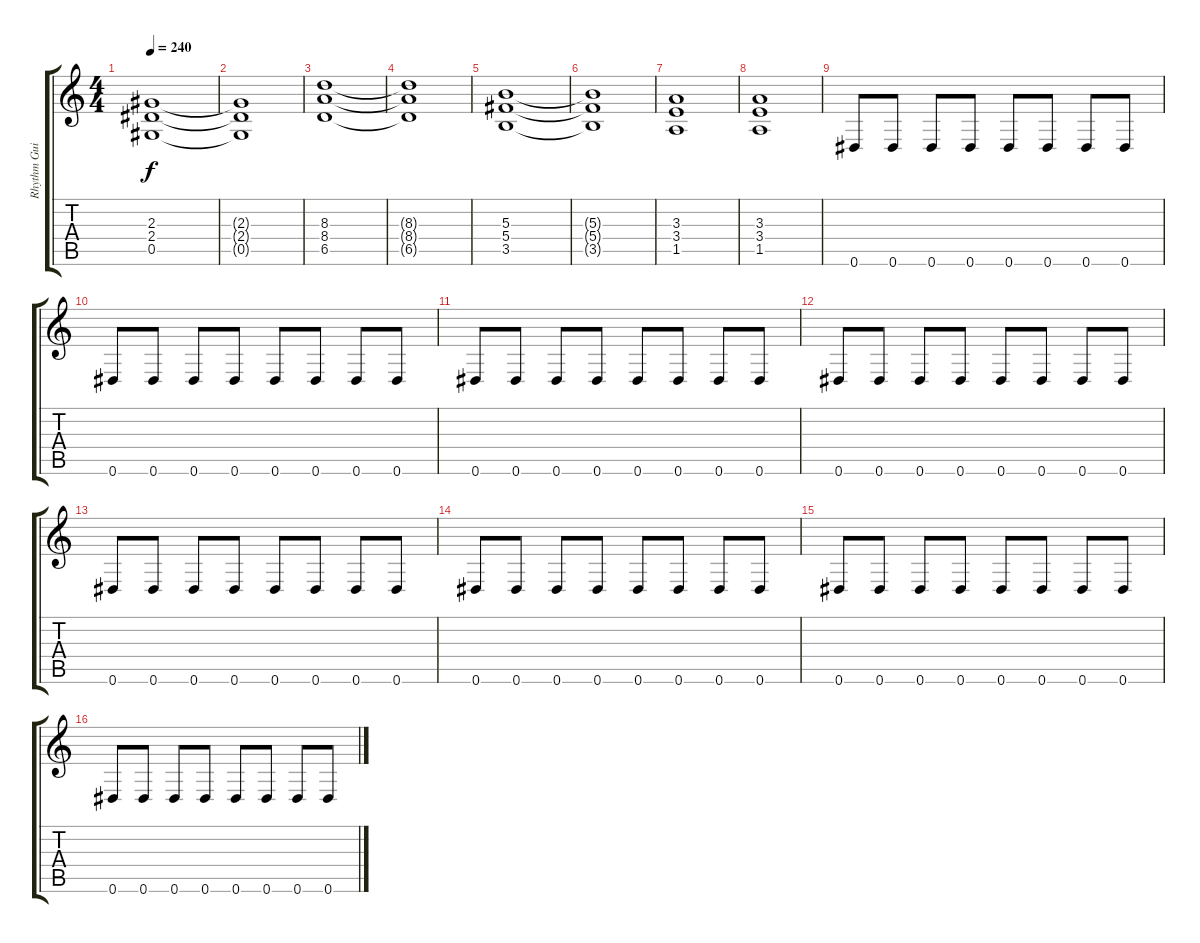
\track ("Rhythm Guitar" "Rhythm Gui") {instrument overdrivenguitar}
\staff {score tabs}
\tuning (Eb4 Bb3 Gb3 Db3 Ab2 Eb2) {hide}
\ts (4 4)
\tempo 240
\clef g2
\ks c
(2.3 2.4 0.5).1{dy f instrument overdrivenguitar} |
(2.3{t} 2.4{t} 0.5{t}).1 |
(8.3 8.4 6.5).1 |
(8.3{t} 8.4{t} 6.5{t}).1 |
(5.3 5.4 3.5).1 |
(5.3{t} 5.4{t} 3.5{t}).1 |
(3.3 3.4 1.5).1 |
(3.3 3.4 1.5).1 |
0.6.8 0.6.8 0.6.8 0.6.8 0.6.8 0.6.8 0.6.8 0.6.8 |
0.6.8 0.6.8 0.6.8 0.6.8 0.6.8 0.6.8 0.6.8 0.6.8 |
0.6.8 0.6.8 0.6.8 0.6.8 0.6.8 0.6.8 0.6.8 0.6.8 |
0.6.8 0.6.8 0.6.8 0.6.8 0.6.8 0.6.8 0.6.8 0.6.8 |
0.6.8 0.6.8 0.6.8 0.6.8 0.6.8 0.6.8 0.6.8 0.6.8 |
0.6.8 0.6.8 0.6.8 0.6.8 0.6.8 0.6.8 0.6.8 0.6.8 |
0.6.8 0.6.8 0.6.8 0.6.8 0.6.8 0.6.8 0.6.8 0.6.8 |
0.6.8 0.6.8 0.6.8 0.6.8 0.6.8 0.6.8 0.6.8 0.6.8
